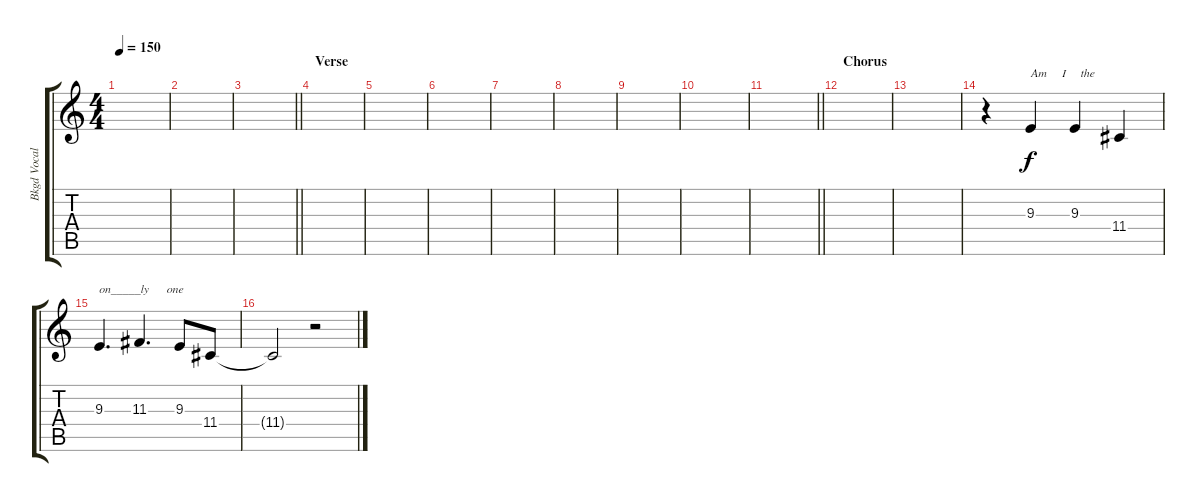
\track ("Bkgd Vocals" "Bkgd Vocal") {instrument flute}
\staff {score tabs}
\tuning (E4 B3 G3 D3 A2 D2) {hide}
\ts (4 4)
\tempo 150
\clef g2
\ks c
|
|
\barLineRight lightlight
|
\section ("" "Verse")
|
|
|
|
|
|
|
\barLineRight lightlight
|
\section ("" "Chorus")
|
|
r.4 9.3.4{txt "Am     I     the "} 9.3.4 11.4.4 |
9.3.4{d txt "on_____ly      one"} 11.3.4{d} 9.3.8 11.4.8 |
11.4{t}.2 r.2
